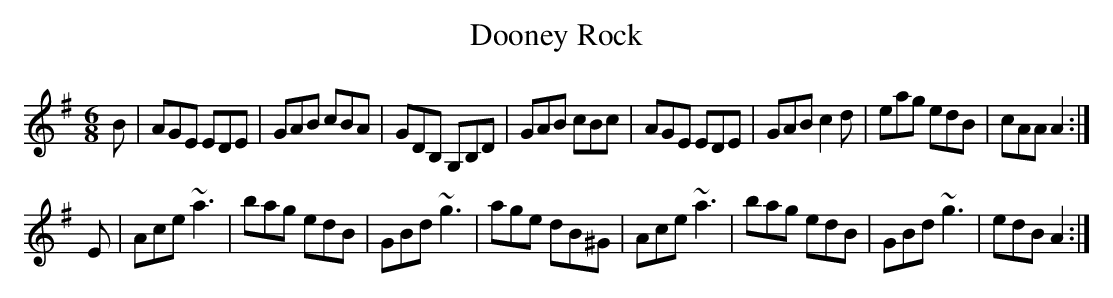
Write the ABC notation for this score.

X:1.2
T:Dooney Rock
M:6/8
K:Ador
B|AGE EDE|GAB cBA|GDB, G,B,D|GAB cBc|           AGE EDE|GAB c2d|eag edB|cAA A2:|
E|Ace ~a3|bag edB|GBd ~g3|age dB^G|             Ace ~a3|bag edB|GBd ~g3|edB A2:|
